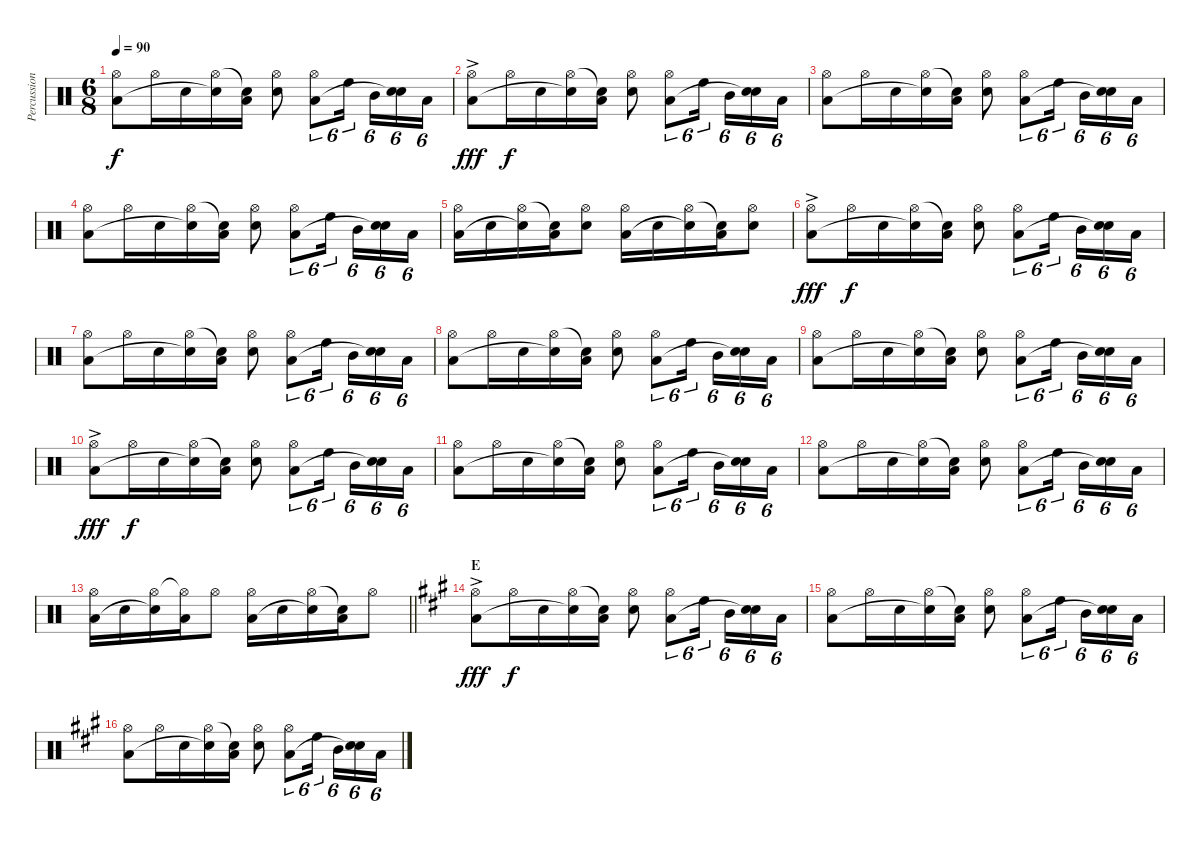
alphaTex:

\track ("Percussion 1" "Percussion") {instrument percussion}
\staff {score}
\articulation defaults
\ts (6 8)
\tempo 90
\clef neutral
\ks c
("Hi-Hat (open)" "Low Floor Tom (hit)").8{dy f} "Hi-Hat (open)".16 "Electric Snare (hit)".16 ("Hi-Hat (open)" "Snare (hit)"{t}).16 ("Snare (hit)"{t} "Low Floor Tom (hit)").16 ("Hi-Hat (open)" "Electric Snare (hit)").8 ("Hi-Hat (open)" "Low Floor Tom (hit)").8{tu (6 4)} "High Floor Tom (hit)".16{tu (6 4) beam splitsecondary} "Mid Tom (hit)".16{tu (6 4)} ("Snare (hit) 2" "Snare (hit)"{t}).16{tu (6 4)} "Low Tom (hit)".16{tu (6 4)} |
("Hi-Hat (open)"{ac} "Low Floor Tom (hit)").8{dy fff} "Hi-Hat (open)".16{dy f} "Electric Snare (hit)".16 ("Hi-Hat (open)" "Snare (hit)"{t}).16 ("Snare (hit)"{t} "Low Floor Tom (hit)").16 ("Hi-Hat (open)" "Electric Snare (hit)").8 ("Hi-Hat (open)" "Low Floor Tom (hit)").8{tu (6 4)} "High Floor Tom (hit)".16{tu (6 4) beam splitsecondary} "Mid Tom (hit)".16{tu (6 4)} ("Snare (hit) 2" "Snare (hit)"{t}).16{tu (6 4)} "Low Tom (hit)".16{tu (6 4)} |
("Hi-Hat (open)" "Low Floor Tom (hit)").8 "Hi-Hat (open)".16 "Electric Snare (hit)".16 ("Hi-Hat (open)" "Snare (hit)"{t}).16 ("Snare (hit)"{t} "Low Floor Tom (hit)").16 ("Hi-Hat (open)" "Electric Snare (hit)").8 ("Hi-Hat (open)" "Low Floor Tom (hit)").8{tu (6 4)} "High Floor Tom (hit)".16{tu (6 4) beam splitsecondary} "Mid Tom (hit)".16{tu (6 4)} ("Snare (hit) 2" "Snare (hit)"{t}).16{tu (6 4)} "Low Tom (hit)".16{tu (6 4)} |
("Hi-Hat (open)" "Low Floor Tom (hit)").8 "Hi-Hat (open)".16 "Electric Snare (hit)".16 ("Hi-Hat (open)" "Snare (hit)"{t}).16 ("Snare (hit)"{t} "Low Floor Tom (hit)").16 ("Hi-Hat (open)" "Electric Snare (hit)").8 ("Hi-Hat (open)" "Low Floor Tom (hit)").8{tu (6 4)} "High Floor Tom (hit)".16{tu (6 4) beam splitsecondary} "Mid Tom (hit)".16{tu (6 4)} ("Snare (hit) 2" "Snare (hit)"{t}).16{tu (6 4)} "Low Tom (hit)".16{tu (6 4)} |
("Hi-Hat (open)" "Low Floor Tom (hit)").16 "Electric Snare (hit)".16 ("Hi-Hat (open)" "Snare (hit)"{t}).16 ("Snare (hit)"{t} "Low Floor Tom (hit)").16 ("Hi-Hat (open)" "Electric Snare (hit)").8 ("Hi-Hat (open)" "Low Floor Tom (hit)").16 "Electric Snare (hit)".16 ("Hi-Hat (open)" "Snare (hit)"{t}).16 ("Snare (hit)"{t} "Low Floor Tom (hit)").16 ("Hi-Hat (open)" "Electric Snare (hit)").8 |
("Hi-Hat (open)"{ac} "Low Floor Tom (hit)").8{dy fff} "Hi-Hat (open)".16{dy f} "Electric Snare (hit)".16 ("Hi-Hat (open)" "Snare (hit)"{t}).16 ("Snare (hit)"{t} "Low Floor Tom (hit)").16 ("Hi-Hat (open)" "Electric Snare (hit)").8 ("Hi-Hat (open)" "Low Floor Tom (hit)").8{tu (6 4)} "High Floor Tom (hit)".16{tu (6 4) beam splitsecondary} "Mid Tom (hit)".16{tu (6 4)} ("Snare (hit) 2" "Snare (hit)"{t}).16{tu (6 4)} "Low Tom (hit)".16{tu (6 4)} |
("Hi-Hat (open)" "Low Floor Tom (hit)").8 "Hi-Hat (open)".16 "Electric Snare (hit)".16 ("Hi-Hat (open)" "Snare (hit)"{t}).16 ("Snare (hit)"{t} "Low Floor Tom (hit)").16 ("Hi-Hat (open)" "Electric Snare (hit)").8 ("Hi-Hat (open)" "Low Floor Tom (hit)").8{tu (6 4)} "High Floor Tom (hit)".16{tu (6 4) beam splitsecondary} "Mid Tom (hit)".16{tu (6 4)} ("Snare (hit) 2" "Snare (hit)"{t}).16{tu (6 4)} "Low Tom (hit)".16{tu (6 4)} |
("Hi-Hat (open)" "Low Floor Tom (hit)").8 "Hi-Hat (open)".16 "Electric Snare (hit)".16 ("Hi-Hat (open)" "Snare (hit)"{t}).16 ("Snare (hit)"{t} "Low Floor Tom (hit)").16 ("Hi-Hat (open)" "Electric Snare (hit)").8 ("Hi-Hat (open)" "Low Floor Tom (hit)").8{tu (6 4)} "High Floor Tom (hit)".16{tu (6 4) beam splitsecondary} "Mid Tom (hit)".16{tu (6 4)} ("Snare (hit) 2" "Snare (hit)"{t}).16{tu (6 4)} "Low Tom (hit)".16{tu (6 4)} |
("Hi-Hat (open)" "Low Floor Tom (hit)").8 "Hi-Hat (open)".16 "Electric Snare (hit)".16 ("Hi-Hat (open)" "Snare (hit)"{t}).16 ("Snare (hit)"{t} "Low Floor Tom (hit)").16 ("Hi-Hat (open)" "Electric Snare (hit)").8 ("Hi-Hat (open)" "Low Floor Tom (hit)").8{tu (6 4)} "High Floor Tom (hit)".16{tu (6 4) beam splitsecondary} "Mid Tom (hit)".16{tu (6 4)} ("Snare (hit) 2" "Snare (hit)"{t}).16{tu (6 4)} "Low Tom (hit)".16{tu (6 4)} |
("Hi-Hat (open)"{ac} "Low Floor Tom (hit)").8{dy fff} "Hi-Hat (open)".16{dy f} "Electric Snare (hit)".16 ("Hi-Hat (open)" "Snare (hit)"{t}).16 ("Snare (hit)"{t} "Low Floor Tom (hit)").16 ("Hi-Hat (open)" "Electric Snare (hit)").8 ("Hi-Hat (open)" "Low Floor Tom (hit)").8{tu (6 4)} "High Floor Tom (hit)".16{tu (6 4) beam splitsecondary} "Mid Tom (hit)".16{tu (6 4)} ("Snare (hit) 2" "Snare (hit)"{t}).16{tu (6 4)} "Low Tom (hit)".16{tu (6 4)} |
("Hi-Hat (open)" "Low Floor Tom (hit)").8 "Hi-Hat (open)".16 "Electric Snare (hit)".16 ("Hi-Hat (open)" "Snare (hit)"{t}).16 ("Snare (hit)"{t} "Low Floor Tom (hit)").16 ("Hi-Hat (open)" "Electric Snare (hit)").8 ("Hi-Hat (open)" "Low Floor Tom (hit)").8{tu (6 4)} "High Floor Tom (hit)".16{tu (6 4) beam splitsecondary} "Mid Tom (hit)".16{tu (6 4)} ("Snare (hit) 2" "Snare (hit)"{t}).16{tu (6 4)} "Low Tom (hit)".16{tu (6 4)} |
("Hi-Hat (open)" "Low Floor Tom (hit)").8 "Hi-Hat (open)".16 "Electric Snare (hit)".16 ("Hi-Hat (open)" "Snare (hit)"{t}).16 ("Snare (hit)"{t} "Low Floor Tom (hit)").16 ("Hi-Hat (open)" "Electric Snare (hit)").8 ("Hi-Hat (open)" "Low Floor Tom (hit)").8{tu (6 4)} "High Floor Tom (hit)".16{tu (6 4) beam splitsecondary} "Mid Tom (hit)".16{tu (6 4)} ("Snare (hit) 2" "Snare (hit)"{t}).16{tu (6 4)} "Low Tom (hit)".16{tu (6 4)} |
\barLineRight lightlight
("Hi-Hat (open)" "Low Floor Tom (hit)").16 "Electric Snare (hit)".16 ("Hi-Hat (open)" "Snare (hit)"{t}).16 ("Hi-Hat (open)"{t} "Low Floor Tom (hit)").16 "Hi-Hat (open)".8 ("Hi-Hat (open)" "Low Floor Tom (hit)").16 "Electric Snare (hit)".16 ("Hi-Hat (open)" "Snare (hit)"{t}).16 ("Snare (hit)"{t} "Low Floor Tom (hit)").16 "Hi-Hat (open)".8 |
\section ("" "E")
\ks a
("Hi-Hat (open)"{ac} "Low Floor Tom (hit)").8{dy fff} "Hi-Hat (open)".16{dy f} "Electric Snare (hit)".16 ("Hi-Hat (open)" "Snare (hit)"{t}).16 ("Snare (hit)"{t} "Low Floor Tom (hit)").16 ("Hi-Hat (open)" "Electric Snare (hit)").8 ("Hi-Hat (open)" "Low Floor Tom (hit)").8{tu (6 4)} "High Floor Tom (hit)".16{tu (6 4) beam splitsecondary} "Mid Tom (hit)".16{tu (6 4)} ("Snare (hit) 2" "Snare (hit)"{t}).16{tu (6 4)} "Low Tom (hit)".16{tu (6 4)} |
("Hi-Hat (open)" "Low Floor Tom (hit)").8 "Hi-Hat (open)".16 "Electric Snare (hit)".16 ("Hi-Hat (open)" "Snare (hit)"{t}).16 ("Snare (hit)"{t} "Low Floor Tom (hit)").16 ("Hi-Hat (open)" "Electric Snare (hit)").8 ("Hi-Hat (open)" "Low Floor Tom (hit)").8{tu (6 4)} "High Floor Tom (hit)".16{tu (6 4) beam splitsecondary} "Mid Tom (hit)".16{tu (6 4)} ("Snare (hit) 2" "Snare (hit)"{t}).16{tu (6 4)} "Low Tom (hit)".16{tu (6 4)} |
("Hi-Hat (open)" "Low Floor Tom (hit)").8 "Hi-Hat (open)".16 "Electric Snare (hit)".16 ("Hi-Hat (open)" "Snare (hit)"{t}).16 ("Snare (hit)"{t} "Low Floor Tom (hit)").16 ("Hi-Hat (open)" "Electric Snare (hit)").8 ("Hi-Hat (open)" "Low Floor Tom (hit)").8{tu (6 4)} "High Floor Tom (hit)".16{tu (6 4) beam splitsecondary} "Mid Tom (hit)".16{tu (6 4)} ("Snare (hit) 2" "Snare (hit)"{t}).16{tu (6 4)} "Low Tom (hit)".16{tu (6 4)}
